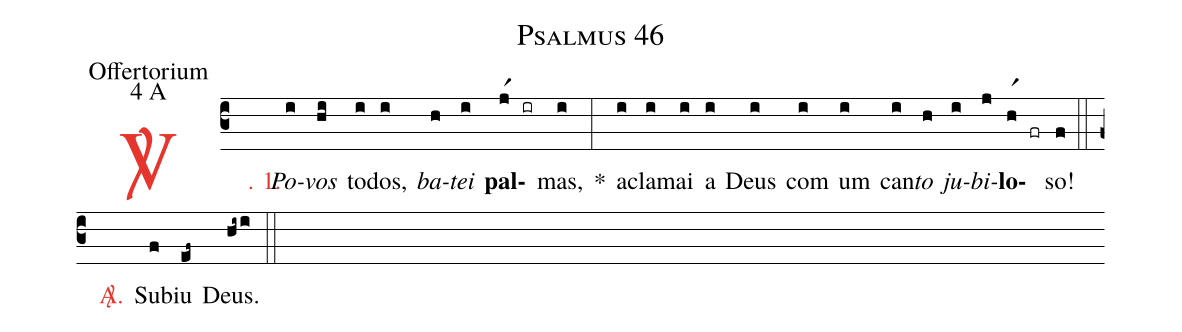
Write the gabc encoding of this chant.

name: Psalmus 46;
office-part: Offertorium;
mode: 4;
mode-differentia: A;
%%
(c3)

<c><sp>V/</sp>. 1.</c>() <i>Po</i>(i)<i>vos</i>(hi) to(i)dos,(i) <i>ba</i>(h)<i>tei</i>(i) <b>pal</b>(jr1)(ir)mas,(i) *(:) a(i)cla(i)mai(i) a(i) Deus(i) com(i) um(i) can(i)<i>to</i>(h) <i>ju</i>(i)<i>bi</i>(j)<b>lo</b>(hr1)(fr)so!(f)

(::)

<nlba><c><sp>A/</sp>.</c>() Su</nlba>(f)biu(ef~) Deus.(hi~i)

(::)
